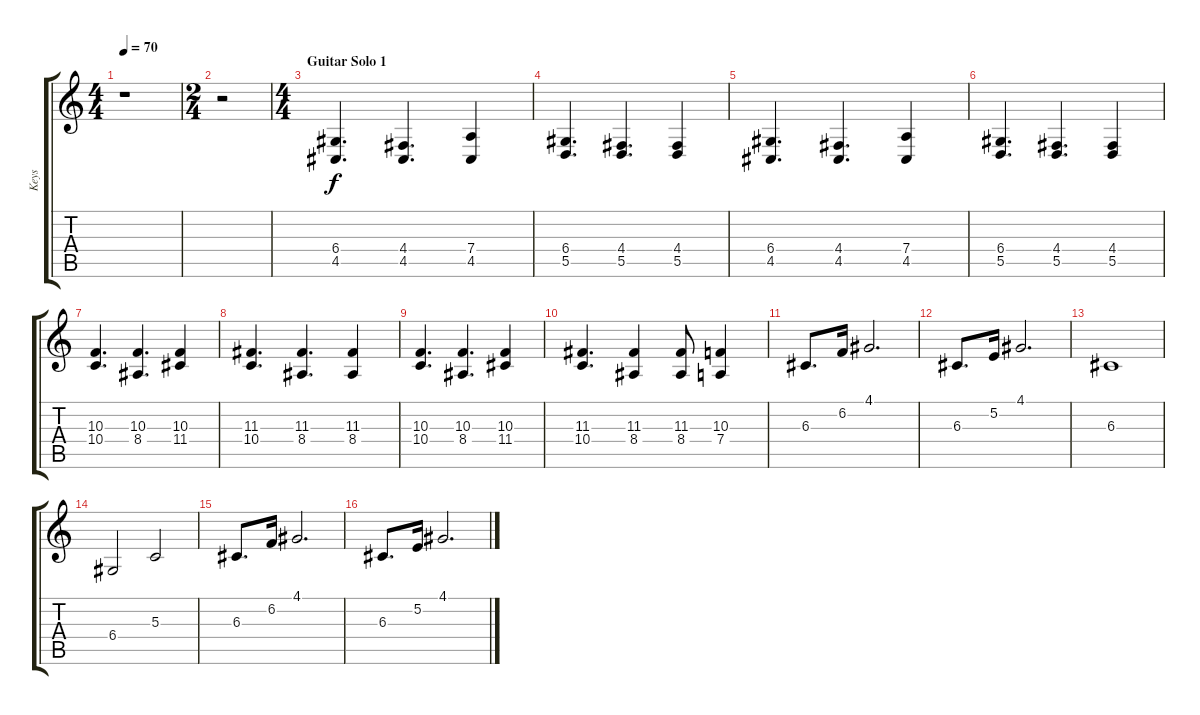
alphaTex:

\track ("Keys" "Keys") {instrument choiraahs}
\staff {score tabs}
\tuning (E4 B3 G3 D3 A2 E2) {hide}
\ts (4 4)
\tempo 70
\clef g2
\ks c
r.1{dy f} |
\ts (2 4)
r.2 |
\ts (4 4)
\section ("" "Guitar Solo 1")
(6.4 4.5).4{d} (4.4 4.5).4{d} (7.4 4.5).4 |
(6.4 5.5).4{d} (4.4 5.5).4{d} (4.4 5.5).4 |
(6.4 4.5).4{d} (4.4 4.5).4{d} (7.4 4.5).4 |
(6.4 5.5).4{d} (4.4 5.5).4{d} (4.4 5.5).4 |
(10.3 10.4).4{d} (10.3 8.4).4{d} (10.3 11.4).4 |
(11.3 10.4).4{d} (11.3 8.4).4{d} (11.3 8.4).4 |
(10.3 10.4).4{d} (10.3 8.4).4{d} (10.3 11.4).4 |
(11.3 10.4).4{d} (11.3 8.4).4 (11.3 8.4).8 (10.3 7.4).4 |
6.3.8{d} 6.2.16 4.1.2{d} |
6.3.8{d} 5.2.16 4.1.2{d} |
6.3.1 |
6.4.2 5.3.2 |
6.3.8{d} 6.2.16 4.1.2{d} |
6.3.8{d} 5.2.16 4.1.2{d}
